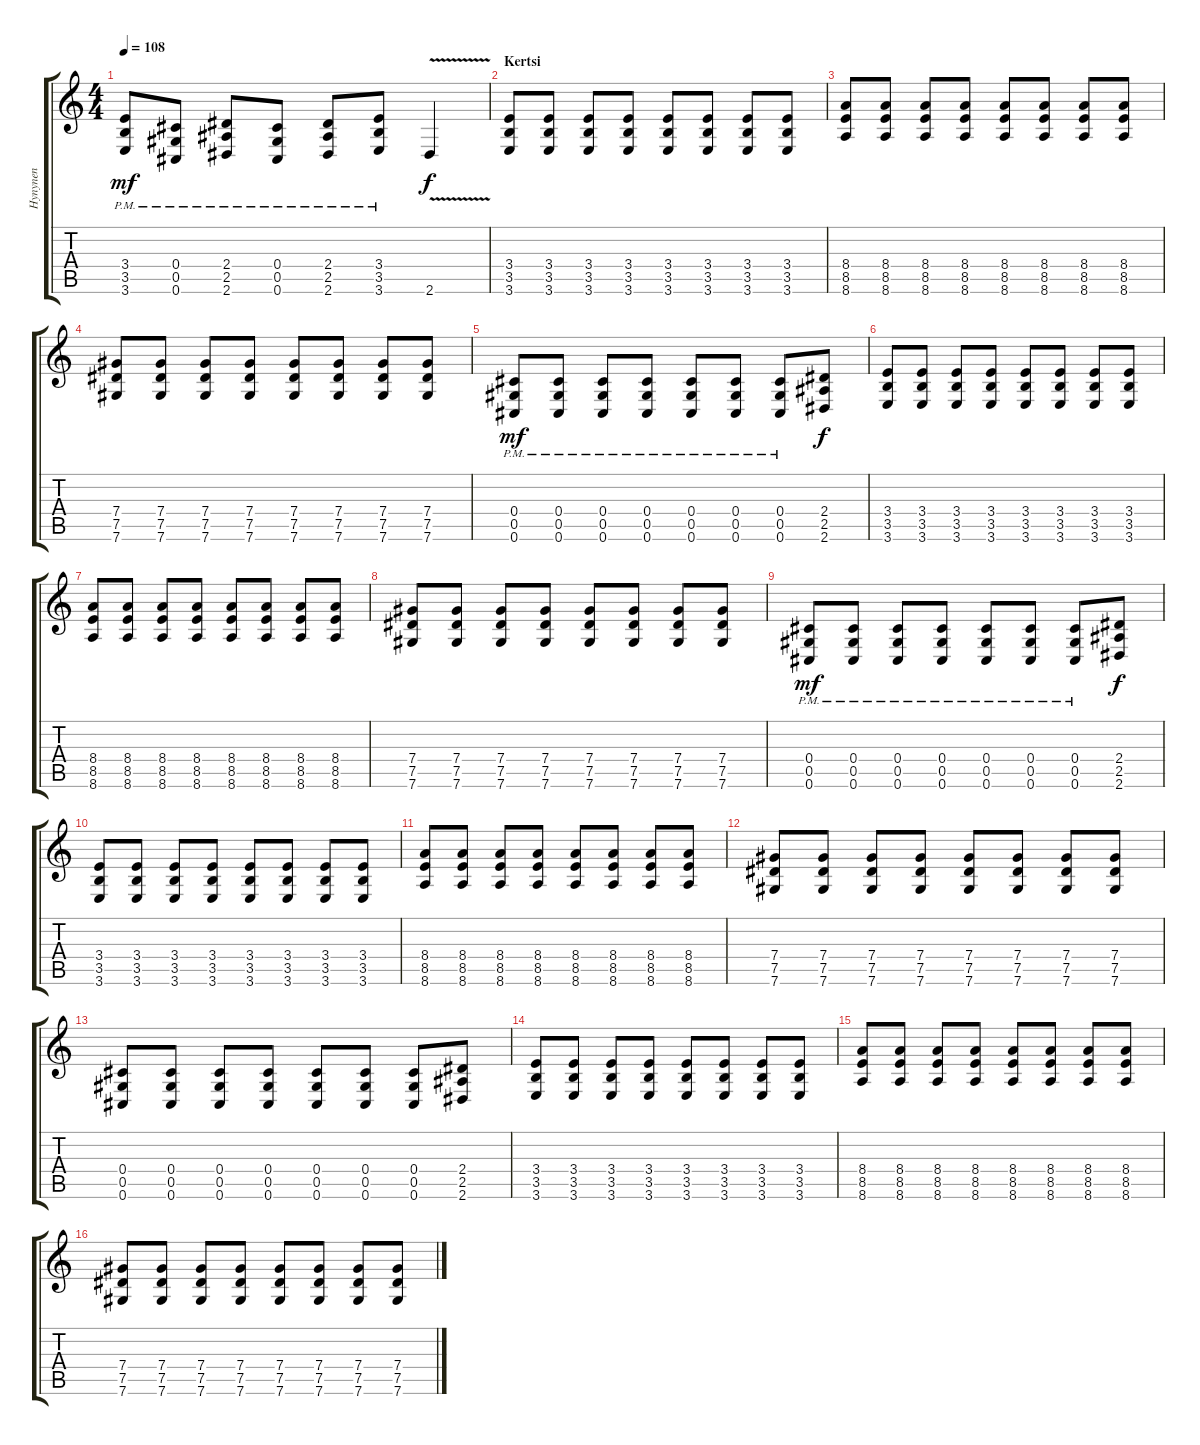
\track ("Hynynen" "Hynynen") {instrument distortionguitar}
\staff {score tabs}
\tuning (Eb4 Bb3 Gb3 Db3 Ab2 Db2) {hide}
\ts (4 4)
\tempo 108
\clef g2
\ks c
(3.4{pm} 3.5 3.6).8{dy mf} (0.4{pm} 0.5 0.6).8 (2.4{pm} 2.5 2.6).8 (0.4{pm} 0.5 0.6).8 (2.4{pm} 2.5 2.6).8 (3.4{pm} 3.5 3.6).8 2.6{v}.4{dy f} |
\section ("" "Kertsi")
(3.4 3.5 3.6).8{volume 13} (3.4 3.5 3.6).8 (3.4 3.5 3.6).8 (3.4 3.5 3.6).8 (3.4 3.5 3.6).8 (3.4 3.5 3.6).8 (3.4 3.5 3.6).8 (3.4 3.5 3.6).8 |
(8.4 8.5 8.6).8 (8.4 8.5 8.6).8 (8.4 8.5 8.6).8 (8.4 8.5 8.6).8 (8.4 8.5 8.6).8 (8.4 8.5 8.6).8 (8.4 8.5 8.6).8 (8.4 8.5 8.6).8 |
(7.4 7.5 7.6).8 (7.4 7.5 7.6).8 (7.4 7.5 7.6).8 (7.4 7.5 7.6).8 (7.4 7.5 7.6).8 (7.4 7.5 7.6).8 (7.4 7.5 7.6).8 (7.4 7.5 7.6).8 |
(0.4{pm} 0.5 0.6).8{dy mf} (0.4{pm} 0.5 0.6).8 (0.4{pm} 0.5 0.6).8 (0.4{pm} 0.5 0.6).8 (0.4{pm} 0.5 0.6).8 (0.4{pm} 0.5 0.6).8 (0.4{pm} 0.5 0.6).8 (2.4 2.5 2.6).8{dy f} |
(3.4 3.5 3.6).8 (3.4 3.5 3.6).8 (3.4 3.5 3.6).8 (3.4 3.5 3.6).8 (3.4 3.5 3.6).8 (3.4 3.5 3.6).8 (3.4 3.5 3.6).8 (3.4 3.5 3.6).8 |
(8.4 8.5 8.6).8 (8.4 8.5 8.6).8 (8.4 8.5 8.6).8 (8.4 8.5 8.6).8 (8.4 8.5 8.6).8 (8.4 8.5 8.6).8 (8.4 8.5 8.6).8 (8.4 8.5 8.6).8 |
(7.4 7.5 7.6).8 (7.4 7.5 7.6).8 (7.4 7.5 7.6).8 (7.4 7.5 7.6).8 (7.4 7.5 7.6).8 (7.4 7.5 7.6).8 (7.4 7.5 7.6).8 (7.4 7.5 7.6).8 |
(0.4{pm} 0.5 0.6).8{dy mf} (0.4{pm} 0.5 0.6).8 (0.4{pm} 0.5 0.6).8 (0.4{pm} 0.5 0.6).8 (0.4{pm} 0.5 0.6).8 (0.4{pm} 0.5 0.6).8 (0.4{pm} 0.5 0.6).8 (2.4 2.5 2.6).8{dy f} |
(3.4 3.5 3.6).8 (3.4 3.5 3.6).8 (3.4 3.5 3.6).8 (3.4 3.5 3.6).8 (3.4 3.5 3.6).8 (3.4 3.5 3.6).8 (3.4 3.5 3.6).8 (3.4 3.5 3.6).8 |
(8.4 8.5 8.6).8 (8.4 8.5 8.6).8 (8.4 8.5 8.6).8 (8.4 8.5 8.6).8 (8.4 8.5 8.6).8 (8.4 8.5 8.6).8 (8.4 8.5 8.6).8 (8.4 8.5 8.6).8 |
(7.4 7.5 7.6).8 (7.4 7.5 7.6).8 (7.4 7.5 7.6).8 (7.4 7.5 7.6).8 (7.4 7.5 7.6).8 (7.4 7.5 7.6).8 (7.4 7.5 7.6).8 (7.4 7.5 7.6).8 |
(0.4 0.5 0.6).8 (0.4 0.5 0.6).8 (0.4 0.5 0.6).8 (0.4 0.5 0.6).8 (0.4 0.5 0.6).8 (0.4 0.5 0.6).8 (0.4 0.5 0.6).8 (2.4 2.5 2.6).8 |
(3.4 3.5 3.6).8 (3.4 3.5 3.6).8 (3.4 3.5 3.6).8 (3.4 3.5 3.6).8 (3.4 3.5 3.6).8 (3.4 3.5 3.6).8 (3.4 3.5 3.6).8 (3.4 3.5 3.6).8 |
(8.4 8.5 8.6).8 (8.4 8.5 8.6).8 (8.4 8.5 8.6).8 (8.4 8.5 8.6).8 (8.4 8.5 8.6).8 (8.4 8.5 8.6).8 (8.4 8.5 8.6).8 (8.4 8.5 8.6).8 |
(7.4 7.5 7.6).8 (7.4 7.5 7.6).8 (7.4 7.5 7.6).8 (7.4 7.5 7.6).8 (7.4 7.5 7.6).8 (7.4 7.5 7.6).8 (7.4 7.5 7.6).8 (7.4 7.5 7.6).8
